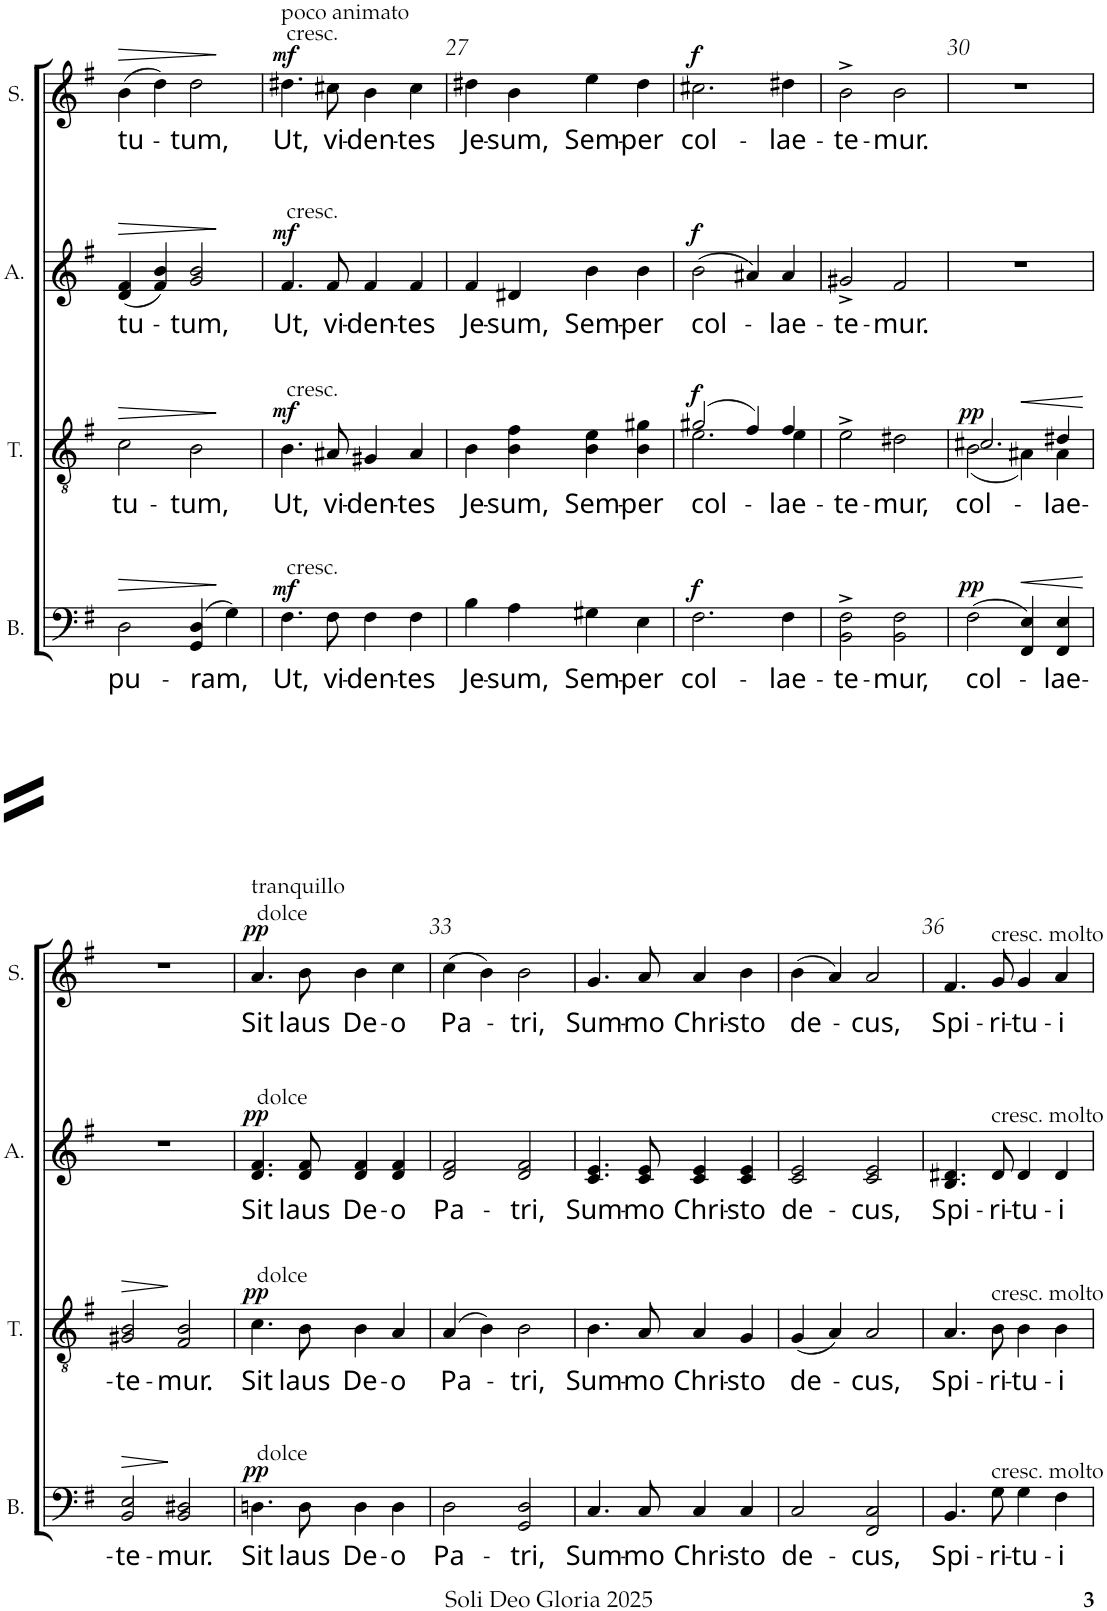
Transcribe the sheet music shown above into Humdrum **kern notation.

**kern	**text	**dynam	**kern	**text	**dynam	**kern	**text	**dynam	**kern	**text	**dynam
*part4	*part4	*part4	*part3	*part3	*part3	*part2	*part2	*part2	*part1	*part1	*part1
*staff4	*staff4	*staff4	*staff3	*staff3	*staff3	*staff2	*staff2	*staff2	*staff1	*staff1	*staff1
*I"Bass	*	*	*I"Ténor	*	*	*I"Alto	*	*	*I"Soprano	*	*
*I'B.	*	*	*I'T.	*	*	*I'A.	*	*	*I'S.	*	*
!!LO:PB:g=z
*clefF4	*	*	*clefGv2	*	*	*clefG2	*	*	*clefG2	*	*
*k[f#]	*	*	*k[f#]	*	*	*k[f#]	*	*	*k[f#]	*	*
*G:	*	*	*G:	*	*	*G:	*	*	*G:	*	*
*M4/4	*	*	*M4/4	*	*	*M4/4	*	*	*M4/4	*	*
=25	=25	=25	=25	=25	=25	=25	=25	=25	=25	=25	=25
!	!LO:LY:b	!LO:HP:b	!	!LO:LY:b	!LO:HP:b	!	!LO:LY:b	!LO:HP:b	!	!LO:LY:b	!LO:HP:b
2D\	pu-	>	2c\	tu-	>	(<4d/ 4f#/	tu-	>	(>4b\	tu-	>
.	.	.	.	.	.	4f#/ 4b/)	.	.	4dd\)	.	.
!	!LO:LY:b	!	!	!LO:LY:b	!	!	!LO:LY:b	!	!	!LO:LY:b	!
(>4GG/ 4D/	-ram,	.	2B\	-tum,	.	2g/ 2b/	-tum,	.	2dd\	-tum,	.
4G\)	.	.	.	.	.	.	.	.	.	.	.
.	.	.	.	.	.	.	.	]	.	.	]
=26	=26	=26	=26	=26	=26	=26	=26	=26	=26	=26	=26
!	!	!	!	!	!	!	!	!	!LO:TX:a:t=cresc.	!	!
!	!	!	!	!	!	!	!	!	!LO:TX:a:t=poco animato	!	!
!	!	!	!	!	!	!LO:TX:a:t=cresc.	!	!	!	!	!
!	!	!	!LO:TX:a:t=cresc.	!	!	!	!	!	!	!	!
!LO:TX:a:t=cresc.	!	!	!	!	!	!	!	!	!	!	!
!	!LO:LY:b	!LO:DY:a	!	!LO:LY:b	!LO:DY:a	!	!LO:LY:b	!LO:DY:a	!	!LO:LY:b	!LO:DY:a
4.F#\	Ut,	mf	4.B\	Ut,	mf	4.f#/	Ut,	mf	4.dd#X\	Ut,	mf
!	!LO:LY:b	!	!	!LO:LY:b	!	!	!LO:LY:b	!	!	!LO:LY:b	!
8F#\	vi-	.	8A#X/	vi-	.	8f#/	vi-	.	8cc#X\	vi-	.
!	!LO:LY:b	!	!	!LO:LY:b	!	!	!LO:LY:b	!	!	!LO:LY:b	!
4F#\	-den-	.	4G#X/	-den-	.	4f#/	-den-	.	4b\	-den-	.
!	!LO:LY:b	!	!	!LO:LY:b	!	!	!LO:LY:b	!	!	!LO:LY:b	!
4F#\	-tes	.	4A#/	-tes	.	4f#/	-tes	.	4cc#\	-tes	.
=27	=27	=27	=27	=27	=27	=27	=27	=27	=27	=27	=27
!	!LO:LY:b	!	!	!LO:LY:b	!	!	!LO:LY:b	!	!	!LO:LY:b	!
4B\	Je-	.	4B\	Je-	.	4f#/	Je-	.	4dd#X\	Je-	.
!	!LO:LY:b	!	!	!LO:LY:b	!	!	!LO:LY:b	!	!	!LO:LY:b	!
4A\	-sum,	.	4B\ 4f#\	-sum,	.	4d#X/	-sum,	.	4b\	-sum,	.
!	!LO:LY:b	!	!	!LO:LY:b	!	!	!LO:LY:b	!	!	!LO:LY:b	!
4G#X\	Sem-	.	4B\ 4e\	Sem-	.	4b\	Sem-	.	4ee\	Sem-	.
!	!LO:LY:b	!	!	!LO:LY:b	!	!	!LO:LY:b	!	!	!LO:LY:b	!
4E\	-per	.	4B\ 4g#X\	-per	.	4b\	-per	.	4dd#\	-per	.
=28	=28	=28	=28	=28	=28	=28	=28	=28	=28	=28	=28
!	!LO:LY:b	!LO:DY:a	!	!LO:LY:b	!LO:DY:a	!	!LO:LY:b	!LO:DY:a	!	!LO:LY:b	!LO:DY:a
*	*	*	*^	*	*	*	*	*	*	*	*
2.F#\	col-	f	(>2g#X/	2.e\	col-	f	(>2b\	col-	f	2.cc#X\	col-	f
.	.	.	4f#/)	.	.	.	4a#X/)	.	.	.	.	.
!	!LO:LY:b	!	!	!	!LO:LY:b	!	!	!LO:LY:b	!	!	!LO:LY:b	!
4F#\	-lae-	.	4f#/	4e\	-lae-	.	4a#/	-lae-	.	4dd#X\	-lae-	.
=29	=29	=29	=29	=29	=29	=29	=29	=29	=29	=29	=29	=29
!	!LO:LY:b	!	!	!	!LO:LY:b	!	!	!LO:LY:b	!	!	!LO:LY:b	!
*	*	*	*v	*v	*	*	*	*	*	*	*	*
2BB\^ 2F#\^	-te-	.	2e^\	-te-	.	2g#X^/	-te-	.	2b^\	-te-	.
!	!LO:LY:b	!	!	!LO:LY:b	!	!	!LO:LY:b	!	!	!LO:LY:b	!
2BB\ 2F#\	-mur,	.	2d#X\	-mur,	.	2f#/	-mur.	.	2b\	-mur.	.
=30	=30	=30	=30	=30	=30	=30	=30	=30	=30	=30	=30
!	!LO:LY:b	!LO:DY:a	!	!LO:LY:b	!LO:DY:a	!	!	!	!	!	!
*	*	*	*^	*	*	*	*	*	*	*	*
(>2F#\	col-	pp	2.c#X/	(<2B\	col-	pp	1r	.	.	1r	.	.
!	!	!LO:HP:b	!	!	!	!LO:HP:b	!	!	!	!	!	!
4FF#/ 4E/)	.	<	.	4A#X\)	.	<	.	.	.	.	.	.
!	!LO:LY:b	!	!	!	!LO:LY:b	!	!	!	!	!	!	!
4FF#/ 4E/	-lae-	.	4d#X/	4A#\	-lae-	.	.	.	.	.	.	.
*	*	*	*v	*v	*	*	*	*	*	*	*	*
.	.	]	.	.	]	.	.	.	.	.	.
!!LO:LB:g=z
=31	=31	=31	=31	=31	=31	=31	=31	=31	=31	=31	=31
!	!LO:LY:b	!	!	!LO:LY:b	!	!	!	!	!	!	!
2BB/ 2E/	-te-	.	2G#X/ 2B/	-te-	.	1r	.	.	1r	.	.
!	!LO:LY:b	!	!	!LO:LY:b	!	!	!	!	!	!	!
2BB/ 2D#X/	-mur.	[	2F#/ 2B/	-mur.	[	.	.	.	.	.	.
=32	=32	=32	=32	=32	=32	=32	=32	=32	=32	=32	=32
!	!	!	!	!	!	!	!	!	!LO:TX:a:t=dolce	!	!
!	!	!	!	!	!	!	!	!	!LO:TX:a:t=tranquillo	!	!
!	!	!	!	!	!	!LO:TX:a:t=dolce	!	!	!	!	!
!	!	!	!LO:TX:a:t=dolce	!	!	!	!	!	!	!	!
!LO:TX:a:t=dolce	!	!	!	!	!	!	!	!	!	!	!
!	!LO:LY:b	!LO:DY:a	!	!LO:LY:b	!LO:DY:a	!	!LO:LY:b	!LO:DY:a	!	!LO:LY:b	!LO:DY:a
4.Dn\	Sit	pp	4.c\	Sit	pp	4.d/ 4.f#/	Sit	pp	4.a/	Sit	pp
!	!LO:LY:b	!	!	!LO:LY:b	!	!	!LO:LY:b	!	!	!LO:LY:b	!
8D\	laus	.	8B\	laus	.	8d/ 8f#/	laus	.	8b\	laus	.
!	!LO:LY:b	!	!	!LO:LY:b	!	!	!LO:LY:b	!	!	!LO:LY:b	!
4D\	De-	.	4B\	De-	.	4d/ 4f#/	De-	.	4b\	De-	.
!	!LO:LY:b	!	!	!LO:LY:b	!	!	!LO:LY:b	!	!	!LO:LY:b	!
4D\	-o	.	4A/	-o	.	4d/ 4f#/	-o	.	4cc\	-o	.
=33	=33	=33	=33	=33	=33	=33	=33	=33	=33	=33	=33
!	!LO:LY:b	!	!	!LO:LY:b	!	!	!LO:LY:b	!	!	!LO:LY:b	!
2D\	Pa-	.	(>4A/	Pa-	.	2d/ 2f#/	Pa-	.	(>4cc\	Pa-	.
.	.	.	4B\)	.	.	.	.	.	4b\)	.	.
!	!LO:LY:b	!	!	!LO:LY:b	!	!	!LO:LY:b	!	!	!LO:LY:b	!
2GG/ 2D/	-tri,	.	2B\	-tri,	.	2d/ 2f#/	-tri,	.	2b\	-tri,	.
=34	=34	=34	=34	=34	=34	=34	=34	=34	=34	=34	=34
!	!LO:LY:b	!	!	!LO:LY:b	!	!	!LO:LY:b	!	!	!LO:LY:b	!
4.C/	Sum-	.	4.B\	Sum-	.	4.c/ 4.e/	Sum-	.	4.g/	Sum-	.
!	!LO:LY:b	!	!	!LO:LY:b	!	!	!LO:LY:b	!	!	!LO:LY:b	!
8C/	-mo	.	8A/	-mo	.	8c/ 8e/	-mo	.	8a/	-mo	.
!	!LO:LY:b	!	!	!LO:LY:b	!	!	!LO:LY:b	!	!	!LO:LY:b	!
4C/	Chri-	.	4A/	Chri-	.	4c/ 4e/	Chri-	.	4a/	Chri-	.
!	!LO:LY:b	!	!	!LO:LY:b	!	!	!LO:LY:b	!	!	!LO:LY:b	!
4C/	-sto	.	4G/	-sto	.	4c/ 4e/	-sto	.	4b\	-sto	.
=35	=35	=35	=35	=35	=35	=35	=35	=35	=35	=35	=35
!	!LO:LY:b	!	!	!LO:LY:b	!	!	!LO:LY:b	!	!	!LO:LY:b	!
2C/	de-	.	(<4G/	de-	.	2c/ 2e/	de-	.	(>4b\	de-	.
.	.	.	4A/)	.	.	.	.	.	4a/)	.	.
!	!LO:LY:b	!	!	!LO:LY:b	!	!	!LO:LY:b	!	!	!LO:LY:b	!
2FF#/ 2C/	-cus,	.	2A/	-cus,	.	2c/ 2e/	-cus,	.	2a/	-cus,	.
=36	=36	=36	=36	=36	=36	=36	=36	=36	=36	=36	=36
!	!LO:LY:b	!	!	!LO:LY:b	!	!	!LO:LY:b	!	!	!LO:LY:b	!
4.BB/	Spi-	.	4.A/	Spi-	.	4.B/ 4.d#X/	Spi-	.	4.f#/	Spi-	.
!	!	!	!	!	!	!	!	!	!LO:TX:a:t=cresc. molto	!	!
!	!	!	!	!	!	!LO:TX:a:t=cresc. molto	!	!	!	!	!
!	!	!	!LO:TX:a:t=cresc. molto	!	!	!	!	!	!	!	!
!LO:TX:a:t=cresc. molto	!	!	!	!	!	!	!	!	!	!	!
!	!LO:LY:b	!	!	!LO:LY:b	!	!	!LO:LY:b	!	!	!LO:LY:b	!
8G\	-ri-	.	8B\	-ri-	.	8d#/	-ri-	.	8g/	-ri-	.
!	!LO:LY:b	!	!	!LO:LY:b	!	!	!LO:LY:b	!	!	!LO:LY:b	!
4G\	-tu-	.	4B\	-tu-	.	4d#/	-tu-	.	4g/	-tu-	.
!	!LO:LY:b	!	!	!LO:LY:b	!	!	!LO:LY:b	!	!	!LO:LY:b	!
4F#\	-i	.	4B\	-i	.	4d#/	-i	.	4a/	-i	.
=	=	=	=	=	=	=	=	=	=	=	=
*-	*-	*-	*-	*-	*-	*-	*-	*-	*-	*-	*-
